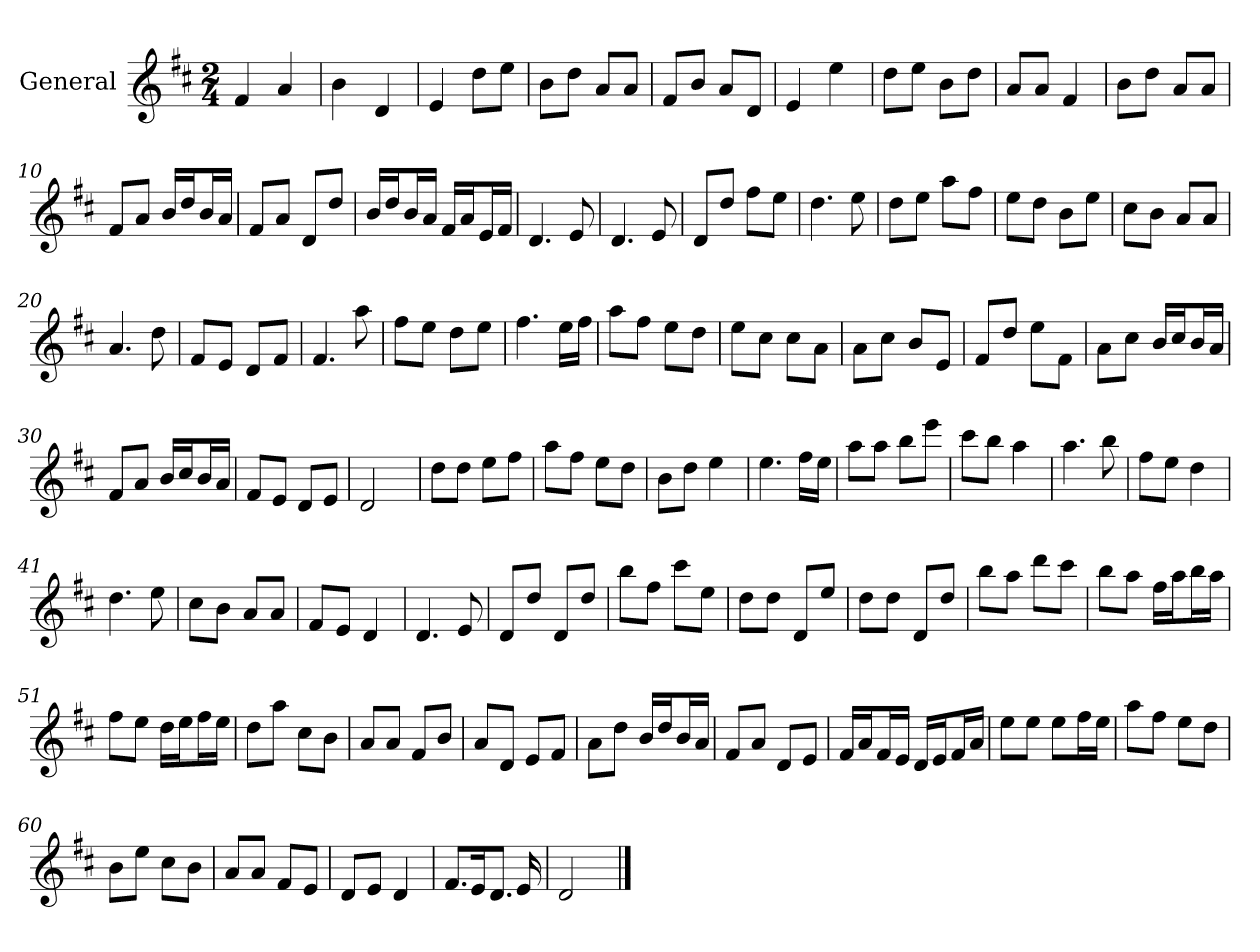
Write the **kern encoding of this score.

**kern
*part1
*staff1
*I"General
*clefG2
*k[f#c#]
*M2/4
*MM96
=1
4f#
4a
=2
4b
4d
=3
4e
8dd\L
8ee\J
=4
8b\L
8dd\J
8a/L
8a/J
=5
8f#/L
8b/J
8a/L
8d/J
=6
4e
4ee
=7
8dd\L
8ee\J
8b\L
8dd\J
=8
8a/L
8a/J
4f#
=9
8b\L
8dd\J
8a/L
8a/J
=10
8f#/L
8a/J
16b/LL
16dd/J
16b/L
16a/JJ
=11
8f#/L
8a/J
8d/L
8dd/J
=12
16b/LL
16dd/J
16b/L
16a/JJ
16f#/LL
16a/J
16e/L
16f#/JJ
=13
!LO:N:vis=4.
4d
8e
=14
!LO:N:vis=4.
4d
8e
=15
8d/L
8dd/J
8ff#\L
8ee\J
=16
!LO:N:vis=4.
4dd
8ee
=17
8dd\L
8ee\J
8aa\L
8ff#\J
=18
8ee\L
8dd\J
8b\L
8ee\J
=19
8cc#\L
8b\J
8a/L
8a/J
=20
!LO:N:vis=4.
4a
8dd
=21
8f#/L
8e/J
8d/L
8f#/J
=22
!LO:N:vis=4.
4f#
8aa
=23
8ff#\L
8ee\J
8dd\L
8ee\J
=24
!LO:N:vis=4.
4ff#
16ee\LL
16ff#\JJ
=25
8aa\L
8ff#\J
8ee\L
8dd\J
=26
8ee\L
8cc#\J
8cc#\L
8a\J
=27
8a\L
8cc#\J
8b/L
8e/J
=28
8f#/L
8dd/J
8ee\L
8f#\J
=29
8a\L
8cc#\J
16b/LL
16cc#/J
16b/L
16a/JJ
=30
8f#/L
8a/J
16b/LL
16cc#/J
16b/L
16a/JJ
=31
8f#/L
8e/J
8d/L
8e/J
=32
2d
=33
8dd\L
8dd\J
8ee\L
8ff#\J
=34
8aa\L
8ff#\J
8ee\L
8dd\J
=35
8b\L
8dd\J
4ee
=36
!LO:N:vis=4.
4ee
16ff#\LL
16ee\JJ
=37
8aa\L
8aa\J
8bb\L
8eee\J
=38
8ccc#\L
8bb\J
4aa
=39
!LO:N:vis=4.
4aa
8bb
=40
8ff#\L
8ee\J
4dd
=41
!LO:N:vis=4.
4dd
8ee
=42
8cc#\L
8b\J
8a/L
8a/J
=43
8f#/L
8e/J
4d
=44
!LO:N:vis=4.
4d
8e
=45
8d/L
8dd/J
8d/L
8dd/J
=46
8bb\L
8ff#\J
8ccc#\L
8ee\J
=47
8dd\L
8dd\J
8d/L
8ee/J
=48
8dd\L
8dd\J
8d/L
8dd/J
=49
8bb\L
8aa\J
8ddd\L
8ccc#\J
=50
8bb\L
8aa\J
16ff#\LL
16aa\J
16bb\L
16aa\JJ
=51
8ff#\L
8ee\J
16dd\LL
16ee\J
16ff#\L
16ee\JJ
=52
8dd\L
8aa\J
8cc#\L
8b\J
=53
8a/L
8a/J
8f#/L
8b/J
=54
8a/L
8d/J
8e/L
8f#/J
=55
8a\L
8dd\J
16b/LL
16dd/J
16b/L
16a/JJ
=56
8f#/L
8a/J
8d/L
8e/J
=57
16f#/LL
16a/J
16f#/L
16e/JJ
16d/LL
16e/J
16f#/L
16a/JJ
=58
8ee\L
8ee\J
8ee\L
16ff#\L
16ee\JJ
=59
8aa\L
8ff#\J
8ee\L
8dd\J
=60
8b\L
8ee\J
8cc#\L
8b\J
=61
8a/L
8a/J
8f#/L
8e/J
=62
8d/L
8e/J
4d
=63
!LO:N:vis=8.
8f#/L
16e/K
!LO:N:vis=8.
8d/J
16e
=64
2d
==
*-
